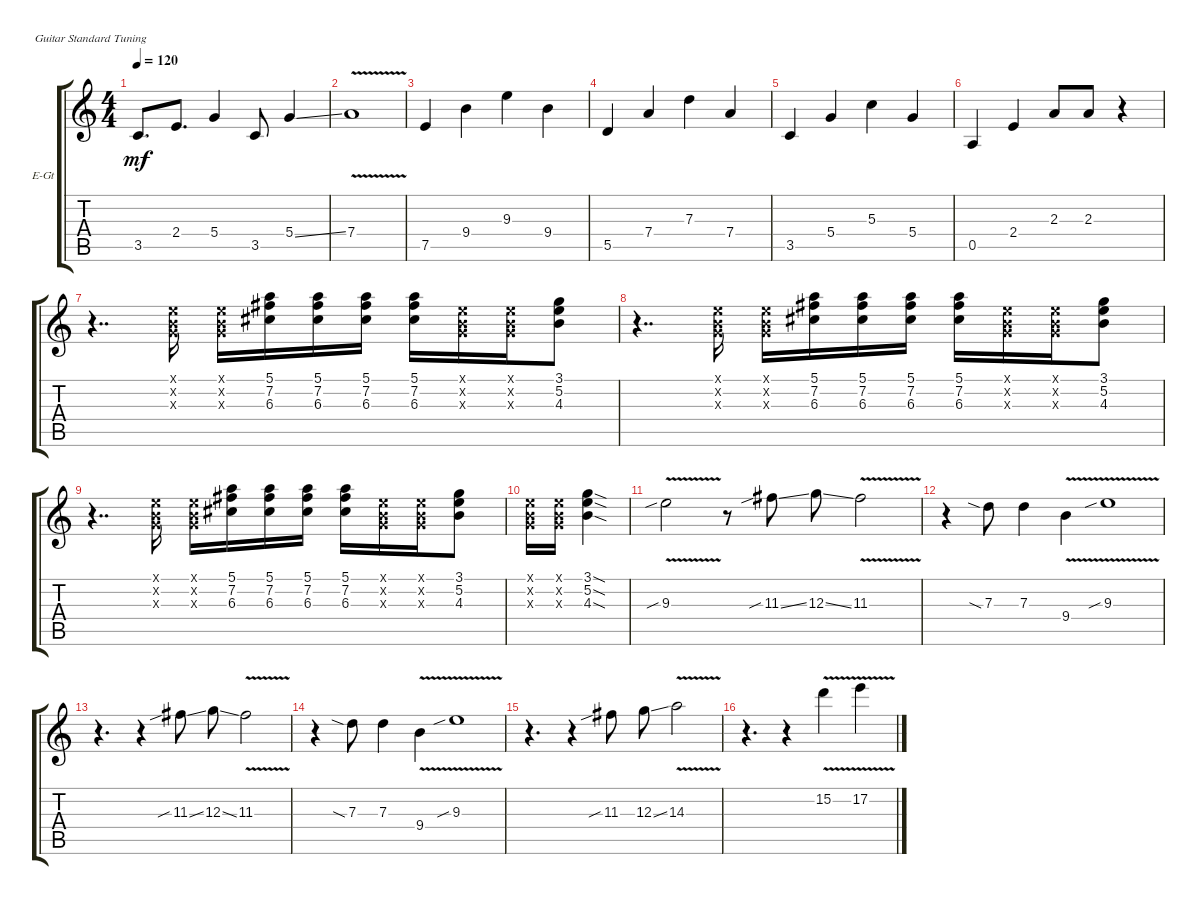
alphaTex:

\defaultSystemsLayout 4
\bracketExtendMode groupsimilarinstruments
\firstSystemTrackNameOrientation horizontal
\otherSystemsTrackNameOrientation horizontal
\track ("Наташа" "E-Gt") {instrument overdrivenguitar}
\staff {score tabs}
\tuning (E4 B3 G3 D3 A2 E2)
\ts (4 4)
\tempo 120
\clef g2
\ks c
3.5.8{d dy mf} 2.4.8{d} 5.4.4 3.5.8 5.4{ss}.4 |
7.4{v}.1 |
7.5.4 9.4.4 9.3.4 9.4.4 |
5.5.4 7.4.4 7.3.4 7.4.4 |
3.5.4 5.4.4 5.3.4 5.4.4 |
0.5.4 2.4.4 2.3.8 2.3.8 r.4 |
r.4{dd} (0.1{x} 0.2{x} 0.3{x}).16 (0.3{x} 0.2{x} 0.1{x}).16 (5.1 7.2 6.3).16 (5.1 7.2 6.3).16 (5.1 7.2 6.3).16 (5.1 7.2 6.3).16 (0.2{x} 0.3{x} 0.1{x}).16 (0.1{x} 0.2{x} 0.3{x}).16 (4.3 5.2 3.1).8 |
r.4{dd} (0.1{x} 0.2{x} 0.3{x}).16 (0.3{x} 0.2{x} 0.1{x}).16 (5.1 7.2 6.3).16 (5.1 7.2 6.3).16 (5.1 7.2 6.3).16 (5.1 7.2 6.3).16 (0.2{x} 0.3{x} 0.1{x}).16 (0.1{x} 0.2{x} 0.3{x}).16 (4.3 5.2 3.1).8 |
r.4{dd} (0.1{x} 0.2{x} 0.3{x}).16 (0.3{x} 0.2{x} 0.1{x}).16 (5.1 7.2 6.3).16 (5.1 7.2 6.3).16 (5.1 7.2 6.3).16 (5.1 7.2 6.3).16 (0.2{x} 0.3{x} 0.1{x}).16 (0.1{x} 0.2{x} 0.3{x}).16 (4.3 5.2 3.1).8 |
(0.2{x} 0.3{x} 0.1{x}).16 (0.1{x} 0.2{x} 0.3{x}).16 (4.3{sod} 5.2{sod} 3.1{sod}).4 |
9.3{v sib}.2 r.8 11.3{sib ss}.8 12.3{ss}.8 11.3{v}.2 |
r.4 7.3{sia}.8 7.3.4 9.4{v}.4 9.3{v sib}.1 |
r.4{d} r.4 11.3{sib ss}.8 12.3{ss}.8 11.3{v}.2 |
r.4 7.3{sia}.8 7.3.4 9.4{v}.4 9.3{v sib}.1 |
r.4{d} r.4 11.3{sib}.8 12.3{ss}.8 14.3{v}.2 |
r.4{d} r.4 15.2{v}.4 17.2{v}.4
